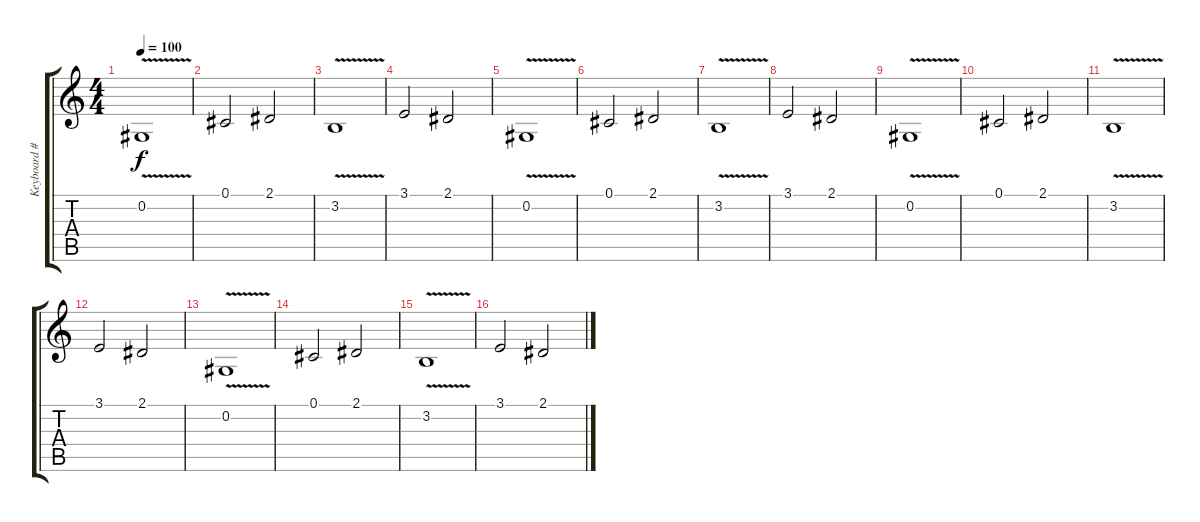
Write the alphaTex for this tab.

\track ("Keyboard #1" "Keyboard #") {instrument tremolostrings}
\staff {score tabs}
\tuning (Db4 Ab3 E3 B2 Gb2 Db2) {hide}
\ts (4 4)
\tempo 100
\clef g2
\ks c
0.2{v}.1{dy f} |
0.1.2 2.1.2 |
3.2{v}.1 |
3.1.2 2.1.2 |
0.2{v}.1 |
0.1.2 2.1.2 |
3.2{v}.1 |
3.1.2 2.1.2 |
0.2{v}.1 |
0.1.2 2.1.2 |
3.2{v}.1 |
3.1.2 2.1.2 |
0.2{v}.1 |
0.1.2 2.1.2 |
3.2{v}.1 |
3.1.2 2.1.2
